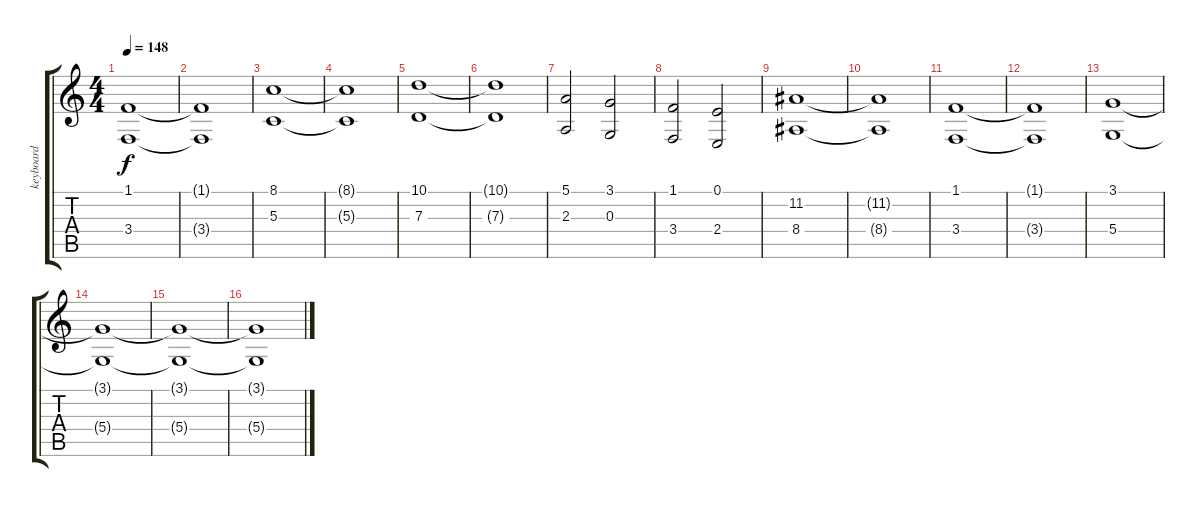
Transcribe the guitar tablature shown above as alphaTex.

\track ("keyboard" "keyboard") {instrument stringensemble1}
\staff {score tabs}
\tuning (E4 B3 G3 D3 A2 E2) {hide}
\ts (4 4)
\tempo 148
\clef g2
\ks c
(1.1 3.4).1{dy f} |
(1.1{t} 3.4{t}).1 |
(8.1 5.3).1 |
(8.1{t} 5.3{t}).1 |
(10.1 7.3).1 |
(10.1{t} 7.3{t}).1 |
(5.1 2.3).2 (3.1 0.3).2 |
(1.1 3.4).2 (0.1 2.4).2 |
(11.2 8.4).1 |
(11.2{t} 8.4{t}).1 |
(1.1 3.4).1 |
(1.1{t} 3.4{t}).1 |
(3.1 5.4).1 |
(3.1{t} 5.4{t}).1 |
(3.1{t} 5.4{t}).1 |
(3.1{t} 5.4{t}).1
